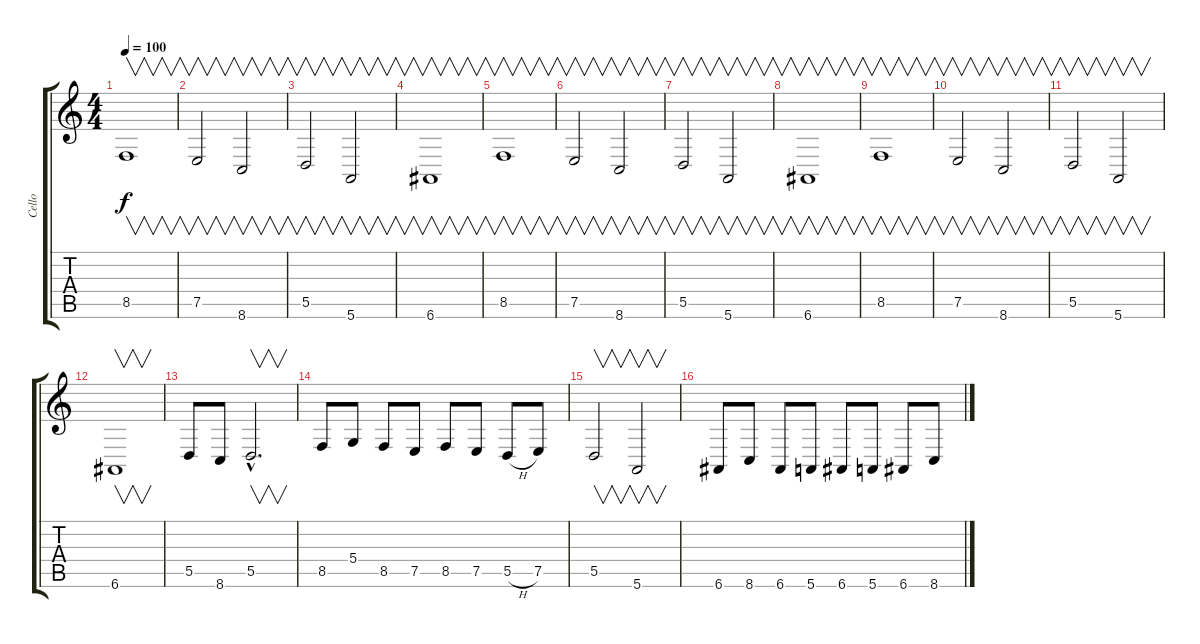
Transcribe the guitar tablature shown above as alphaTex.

\track ("Cello" "Cello") {instrument cello}
\staff {score tabs}
\tuning (E4 B3 G3 D3 A2 E2) {hide}
\ts (4 4)
\tempo 100
\clef g2
\ks c
8.5.1{v dy f} |
7.5.2{v} 8.6.2{v} |
5.5.2{v} 5.6.2{v} |
6.6.1{v} |
8.5.1{v} |
7.5.2{v} 8.6.2{v} |
5.5.2{v} 5.6.2{v} |
6.6.1{v} |
8.5.1{v} |
7.5.2{v} 8.6.2{v} |
5.5.2{v} 5.6.2{v} |
6.6.1{v} |
5.5.8 8.6.8 5.5{hac}.2{v d} |
8.5.8 5.4.8 8.5.8 7.5.8 8.5.8 7.5.8 5.5{h}.8 7.5.8 |
5.5.2{v} 5.6.2{v} |
6.6.8 8.6.8 6.6.8 5.6.8 6.6.8 5.6.8 6.6.8 8.6.8
